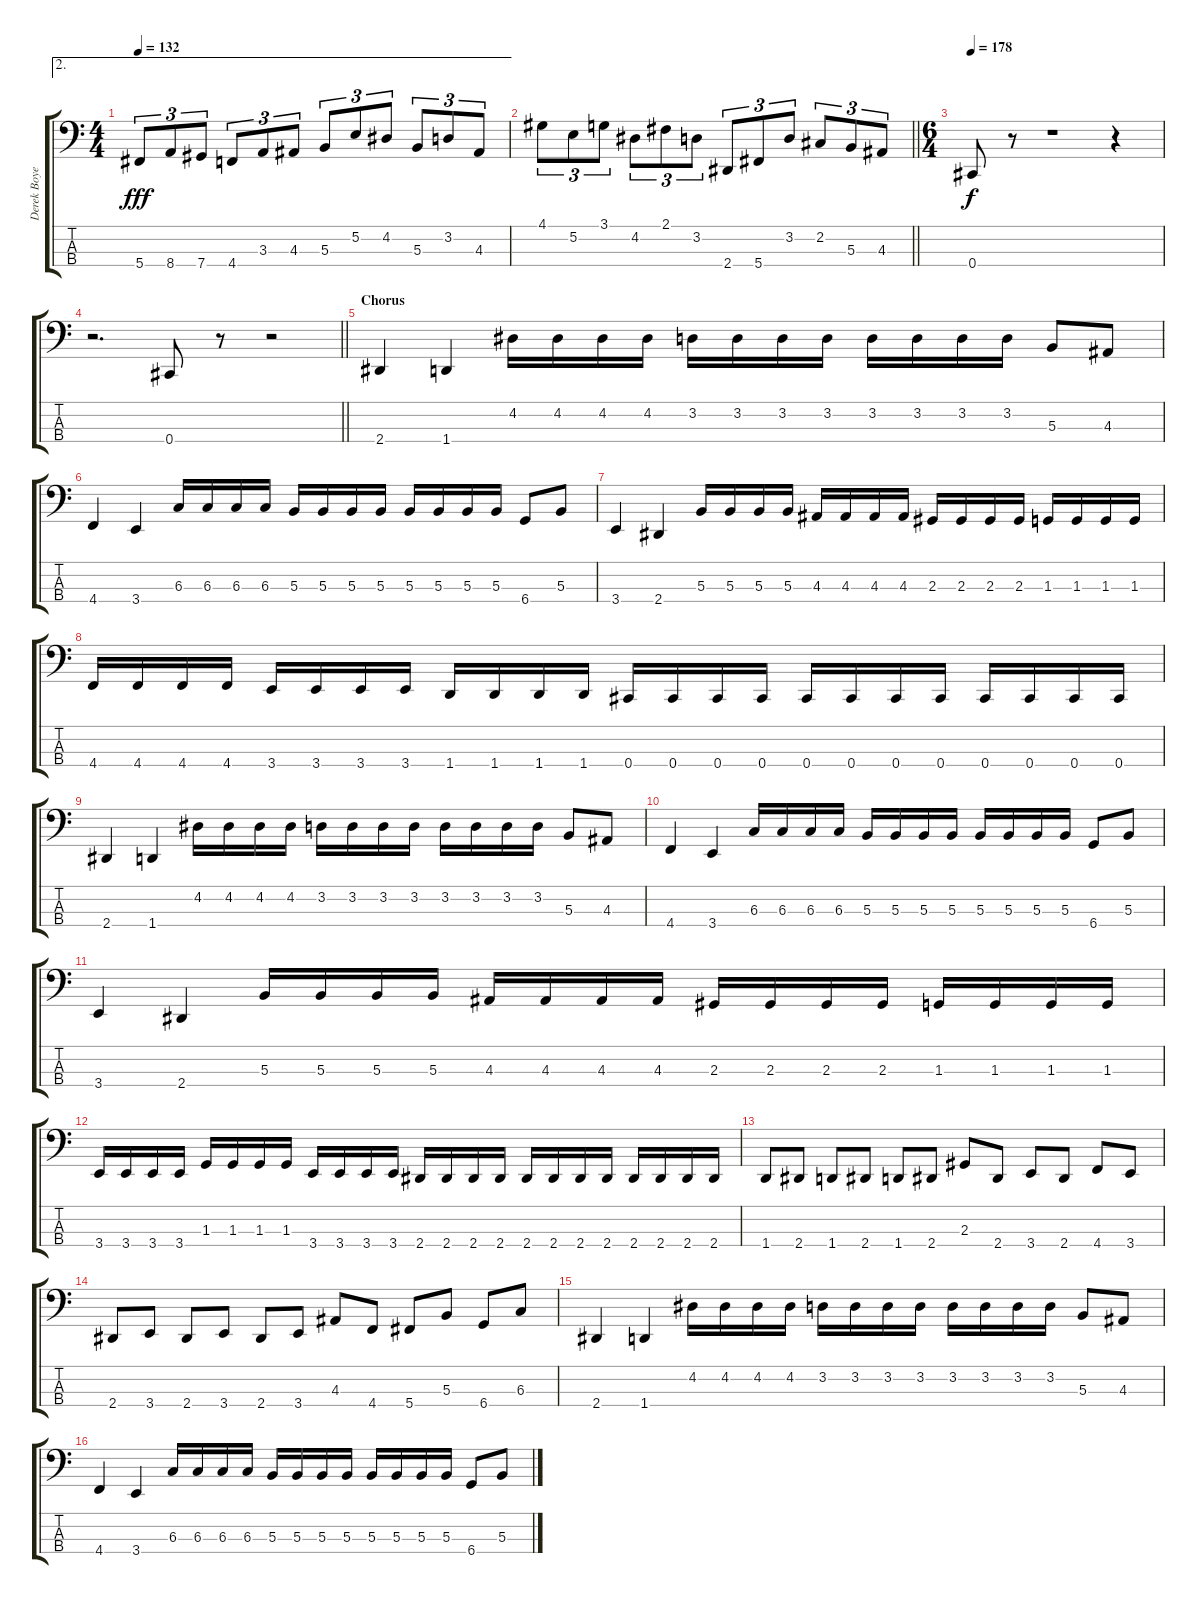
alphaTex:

\track ("Derek Boyer" "Derek Boye") {instrument electricbassfinger}
\staff {score tabs}
\tuning (E2 B1 Gb1 Db1) {hide}
\ae 2
\ts (4 4)
\tempo 132
\clef f4
\ks c
5.4.8{tu (3 2) dy fff} 8.4.8{tu (3 2)} 7.4.8{tu (3 2)} 4.4.8{tu (3 2)} 3.3.8{tu (3 2)} 4.3.8{tu (3 2)} 5.3.8{tu (3 2)} 5.2.8{tu (3 2)} 4.2.8{tu (3 2)} 5.3.8{tu (3 2)} 3.2.8{tu (3 2)} 4.3.8{tu (3 2)} |
\barLineRight lightlight
4.1.8{tu (3 2)} 5.2.8{tu (3 2)} 3.1.8{tu (3 2)} 4.2.8{tu (3 2)} 2.1.8{tu (3 2)} 3.2.8{tu (3 2)} 2.4.8{tu (3 2)} 5.4.8{tu (3 2)} 3.2.8{tu (3 2)} 2.2.8{tu (3 2)} 5.3.8{tu (3 2)} 4.3.8{tu (3 2)} |
\ts (6 4)
\tempo 178
0.4.8{dy f} r.8 r.1 r.4 |
\barLineRight lightlight
r.2{d} 0.4.8 r.8 r.2 |
\section ("" "Chorus")
2.4.4 1.4.4 4.2.16 4.2.16 4.2.16 4.2.16 3.2.16 3.2.16 3.2.16 3.2.16 3.2.16 3.2.16 3.2.16 3.2.16 5.3.8 4.3.8 |
4.4.4 3.4.4 6.3.16 6.3.16 6.3.16 6.3.16 5.3.16 5.3.16 5.3.16 5.3.16 5.3.16 5.3.16 5.3.16 5.3.16 6.4.8 5.3.8 |
3.4.4 2.4.4 5.3.16 5.3.16 5.3.16 5.3.16 4.3.16 4.3.16 4.3.16 4.3.16 2.3.16 2.3.16 2.3.16 2.3.16 1.3.16 1.3.16 1.3.16 1.3.16 |
4.4.16 4.4.16 4.4.16 4.4.16 3.4.16 3.4.16 3.4.16 3.4.16 1.4.16 1.4.16 1.4.16 1.4.16 0.4.16 0.4.16 0.4.16 0.4.16 0.4.16 0.4.16 0.4.16 0.4.16 0.4.16 0.4.16 0.4.16 0.4.16 |
2.4.4 1.4.4 4.2.16 4.2.16 4.2.16 4.2.16 3.2.16 3.2.16 3.2.16 3.2.16 3.2.16 3.2.16 3.2.16 3.2.16 5.3.8 4.3.8 |
4.4.4 3.4.4 6.3.16 6.3.16 6.3.16 6.3.16 5.3.16 5.3.16 5.3.16 5.3.16 5.3.16 5.3.16 5.3.16 5.3.16 6.4.8 5.3.8 |
3.4.4 2.4.4 5.3.16 5.3.16 5.3.16 5.3.16 4.3.16 4.3.16 4.3.16 4.3.16 2.3.16 2.3.16 2.3.16 2.3.16 1.3.16 1.3.16 1.3.16 1.3.16 |
3.4.16 3.4.16 3.4.16 3.4.16 1.3.16 1.3.16 1.3.16 1.3.16 3.4.16 3.4.16 3.4.16 3.4.16 2.4.16 2.4.16 2.4.16 2.4.16 2.4.16 2.4.16 2.4.16 2.4.16 2.4.16 2.4.16 2.4.16 2.4.16 |
1.4.8 2.4.8 1.4.8 2.4.8 1.4.8 2.4.8 2.3.8 2.4.8 3.4.8 2.4.8 4.4.8 3.4.8 |
2.4.8 3.4.8 2.4.8 3.4.8 2.4.8 3.4.8 4.3.8 4.4.8 5.4.8 5.3.8 6.4.8 6.3.8 |
2.4.4 1.4.4 4.2.16 4.2.16 4.2.16 4.2.16 3.2.16 3.2.16 3.2.16 3.2.16 3.2.16 3.2.16 3.2.16 3.2.16 5.3.8 4.3.8 |
4.4.4 3.4.4 6.3.16 6.3.16 6.3.16 6.3.16 5.3.16 5.3.16 5.3.16 5.3.16 5.3.16 5.3.16 5.3.16 5.3.16 6.4.8 5.3.8
